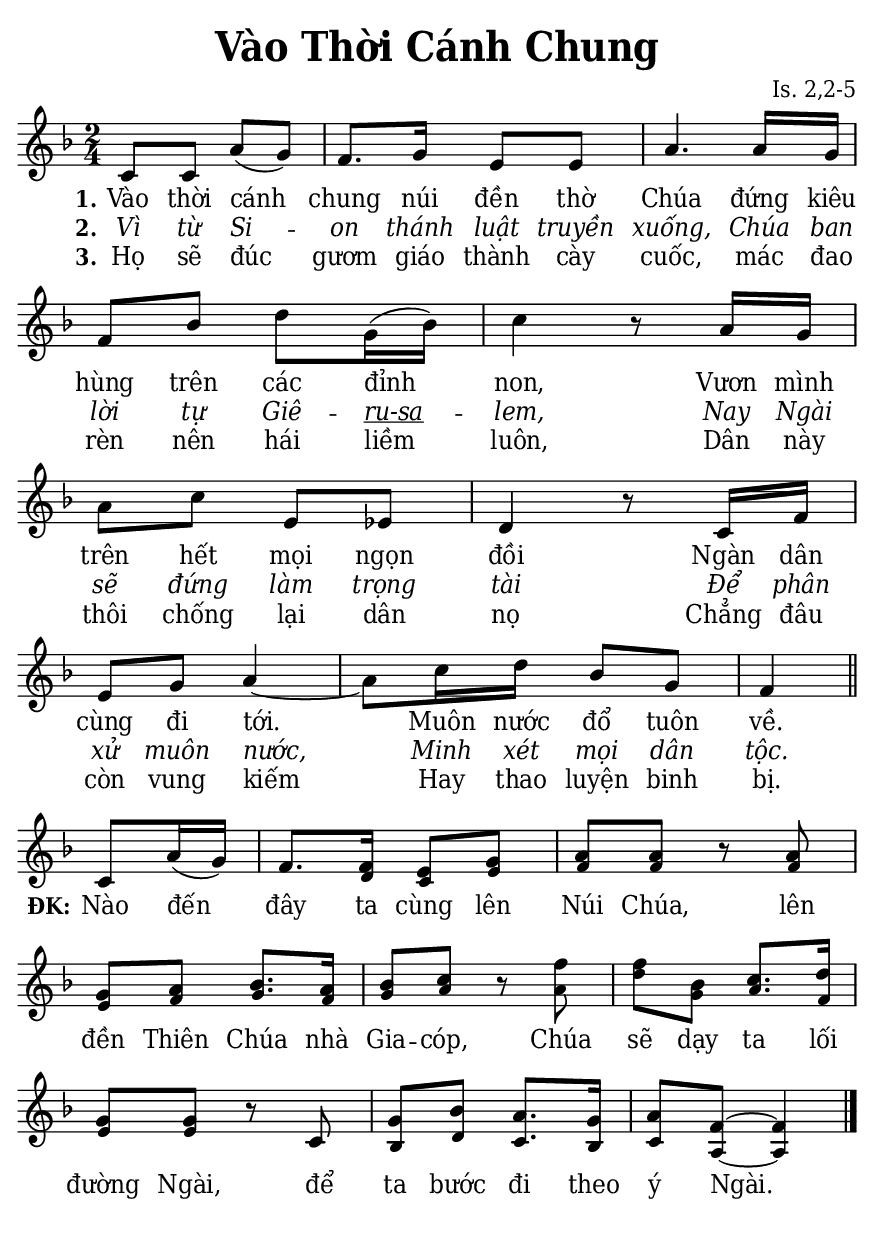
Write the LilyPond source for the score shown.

% Cài đặt chung\
\version "2.22.1"
\include "english.ly"

\header {
  title = \markup { \fontsize #1 "Vào Thời Cánh Chung" }
  composer = "Is. 2,2-5"
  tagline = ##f
}

% Nhạc phiên khúc
nhacPhienKhucSop = \relative c' {
  c8 c a' (g) |
  f8. g16 e8 e |
  a4. a16 g |
  f8 bf d g,16 (bf) |
  c4 r8 a16 g |
  a8 c e, ef |
  d4 r8 c16 f |
  e8 g a4 ~ |
  a8 c16 d bf8 g |
  f4 \bar "||" \break
  
  c8 a'16 (g) |
  f8. f16 e8 g |
  a a r a |
  g a bf8. a16 |
  bf8 c r f |
  f bf, c8. d16 |
  g,8 g r c, |
  g' bf a8. g16 |
  a8 f ~ f4 \bar "|."
}

nhacPhienKhucAlto = \relative c' {
  R2*9
  r4
  c8 a'16 (g) |
  f8. d16 c8 e |
  f f r f |
  e f g8. f16 |
  g8 a r a |
  d g, a8. f16 |
  e8 e r c |
  bf d c8. bf16 |
  c8 a ~ a4
}

% Lời phiên khúc
loiPhienKhucSop = \lyrics {
  <<
    {
      \set stanza = "1."
      Vào thời cánh chung núi đền thờ Chúa
      đứng kiêu hùng trên các đỉnh non,
      Vươn mình trên hết mọi ngọn đồi
      Ngàn dân cùng đi tới.
      Muôn nước đổ tuôn về.
    }
    \new Lyrics {
	    \set associatedVoice = "beSop"
	    \set stanza = "2."
      \override Lyrics.LyricText.font-shape = #'italic
	    Vì từ Si -- on thánh luật truyền xuống,
	    Chúa ban lời tự Giê --
	    \markup { \italic \underline "ru-sa" } -- lem,
	    Nay Ngài sẽ đứng làm trọng tài
	    Để phân xử muôn nước,
	    Minh xét mọi dân tộc.
    }
    \new Lyrics {
	    \set associatedVoice = "beSop"
	    \set stanza = "3."
	    Họ sẽ đúc gươm giáo thành cày cuốc,
	    mác đao rèn nên hái liềm luôn,
	    Dân này thôi chống lại dân nọ
	    Chẳng đâu còn vung kiếm
	    Hay thao luyện binh bị.
    }
  >>
  \set stanza = "ĐK:"
  Nào đến đây ta cùng lên Núi Chúa,
  lên đền Thiên Chúa nhà Gia -- cóp,
  Chúa sẽ dạy ta lối đường Ngài,
  để ta bước đi theo ý Ngài.
}

% Dàn trang
\paper {
  #(set-paper-size "a5")
  top-margin = 3\mm
  bottom-margin = 3\mm
  left-margin = 3\mm
  right-margin = 3\mm
  indent = #0
  #(define fonts
	 (make-pango-font-tree "Deja Vu Serif Condensed"
	 		       "Deja Vu Serif Condensed"
			       "Deja Vu Serif Condensed"
			       (/ 20 20)))
  print-page-number = ##f
  system-system-spacing = #'((basic-distance . 0.1) (padding . 2.5))
  page-count = 1
}

TongNhip = {
  \key f \major \time 2/4
  \set Timing.beamExceptions = #'()
  \set Timing.baseMoment = #(ly:make-moment 1/4)
}

% Đổi kích thước nốt cho bè phụ
notBePhu =
#(define-music-function (font-size music) (number? ly:music?)
   (for-some-music
     (lambda (m)
       (if (music-is-of-type? m 'rhythmic-event)
           (begin
             (set! (ly:music-property m 'tweaks)
                   (cons `(font-size . ,font-size)
                         (ly:music-property m 'tweaks)))
             #t)
           #f))
     music)
   music)

\score {
  \new ChoirStaff <<
    \new Staff \with {
        \consists "Merge_rests_engraver"
        printPartCombineTexts = ##f
      }
      <<
      \new Voice \TongNhip \partCombine 
        \nhacPhienKhucSop
        \notBePhu -1 { \nhacPhienKhucAlto }
      \new NullVoice = beSop \nhacPhienKhucSop
      \new Lyrics \lyricsto beSop \loiPhienKhucSop
      >>
  >>
  \layout {
    \override Lyrics.LyricSpace.minimum-distance = #1.7
    \override Score.BarNumber.break-visibility = ##(#f #f #f)
    \override Score.SpacingSpanner.uniform-stretching = ##t
  } 
}
